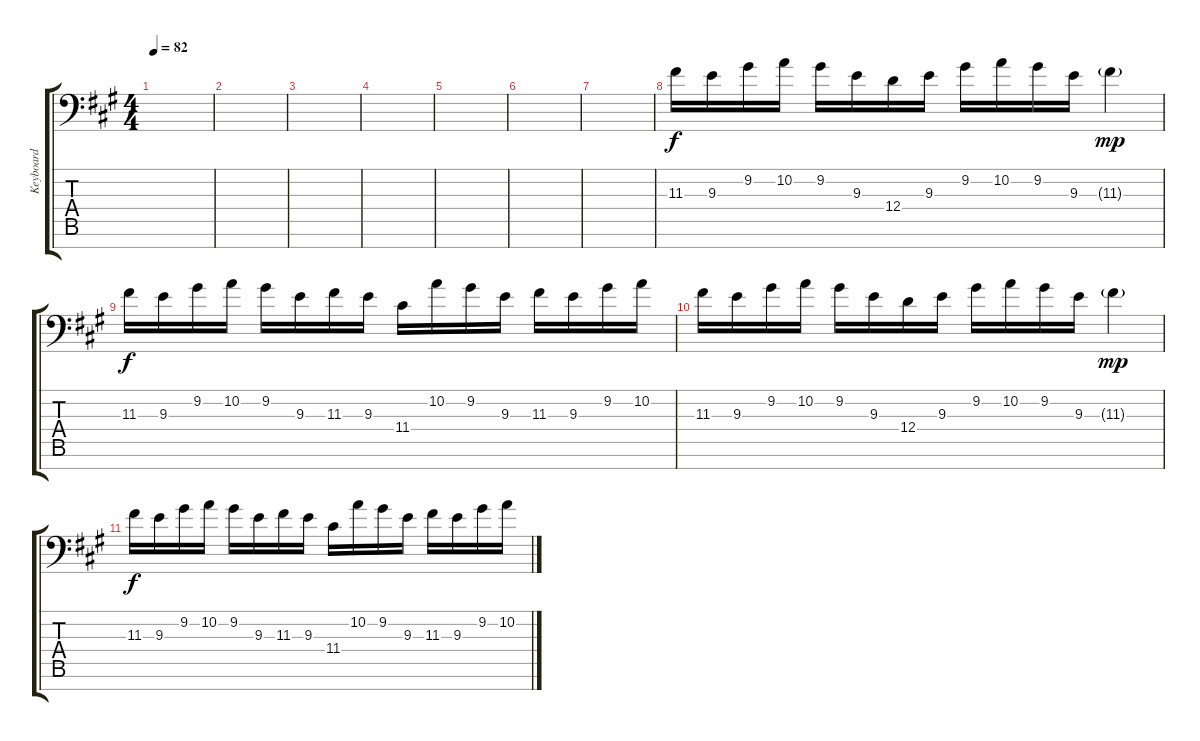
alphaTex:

\track ("Keyboard" "Keyboard") {instrument electricgrandpiano}
\staff {score tabs}
\tuning (E4 B3 G3 D3 A2 E2 C-1) {hide}
\ts (4 4)
\tempo 82
\clef f4
\ks a
|
|
|
|
|
|
|
11.3.16 9.3.16 9.2.16 10.2.16 9.2.16 9.3.16 12.4.16 9.3.16 9.2.16 10.2.16 9.2.16 9.3.16 11.3{g}.4{dy mp} |
11.3.16{dy f} 9.3.16 9.2.16 10.2.16 9.2.16 9.3.16 11.3.16 9.3.16 11.4.16 10.2.16 9.2.16 9.3.16 11.3.16 9.3.16 9.2.16 10.2.16 |
11.3.16 9.3.16 9.2.16 10.2.16 9.2.16 9.3.16 12.4.16 9.3.16 9.2.16 10.2.16 9.2.16 9.3.16 11.3{g}.4{dy mp} |
11.3.16{dy f} 9.3.16 9.2.16 10.2.16 9.2.16 9.3.16 11.3.16 9.3.16 11.4.16 10.2.16 9.2.16 9.3.16 11.3.16 9.3.16 9.2.16 10.2.16
